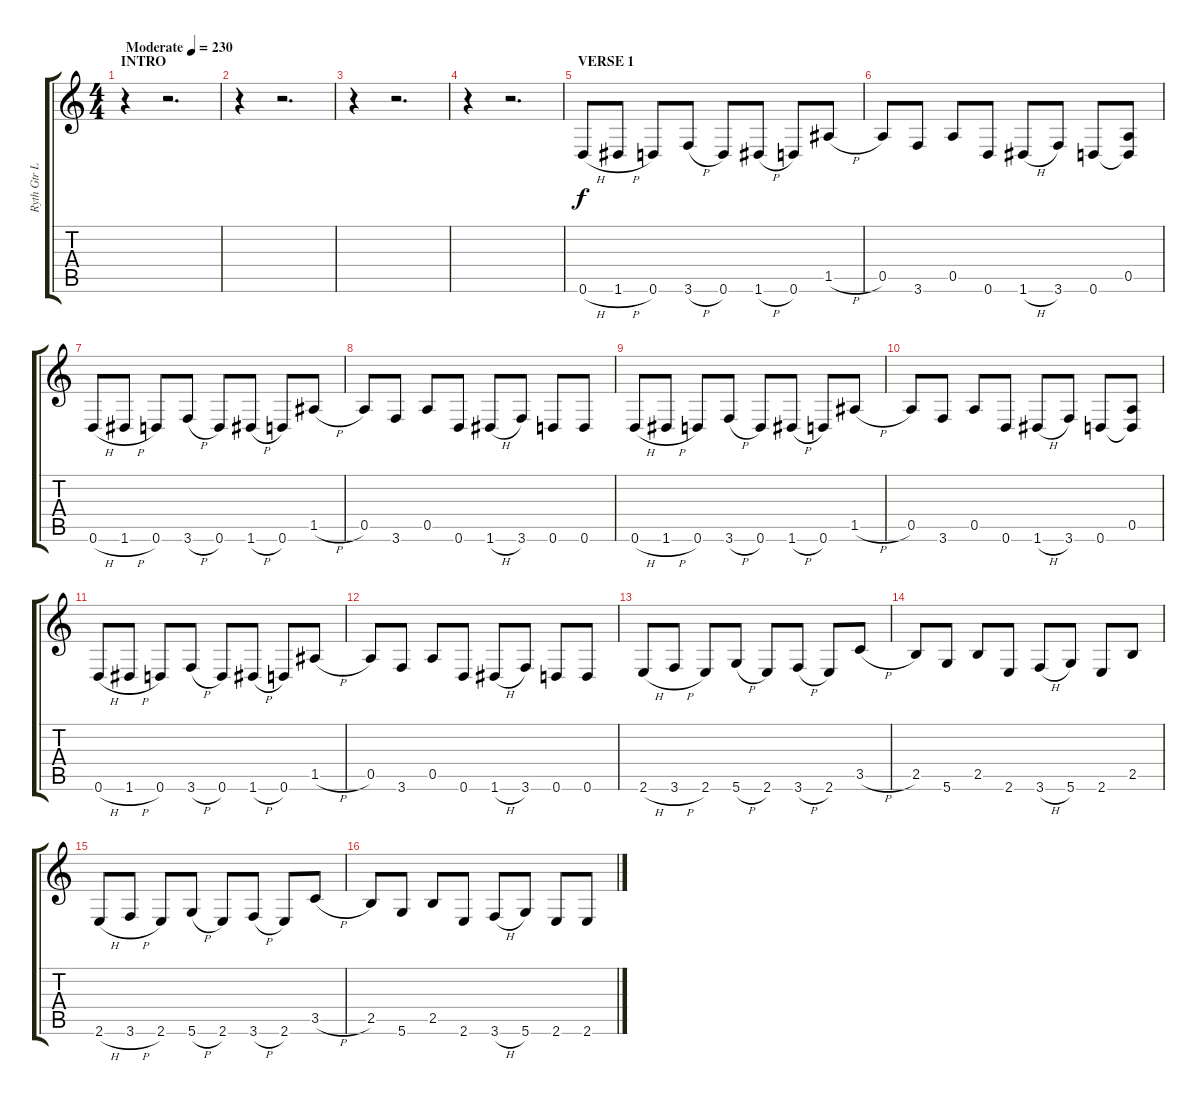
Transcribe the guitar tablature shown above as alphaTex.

\track ("Ryth Gtr L" "Ryth Gtr L") {instrument distortionguitar}
\staff {score tabs}
\tuning (E4 B3 G3 D3 A2 D2) {hide}
\ts (4 4)
\section ("" "INTRO")
\tempo (230 "Moderate")
\clef g2
\ks c
r.4{dy f instrument distortionguitar} r.2{d} |
r.4 r.2{d} |
r.4 r.2{d} |
r.4 r.2{d} |
\section ("" "VERSE 1")
0.6{h}.8 1.6{h}.8 0.6.8 3.6{h}.8 0.6.8 1.6{h}.8 0.6.8 1.5{h}.8 |
0.5.8 3.6.8 0.5.8 0.6.8 1.6{h}.8 3.6.8 0.6.8 (0.5 0.6{t}).8 |
0.6{h}.8 1.6{h}.8 0.6.8 3.6{h}.8 0.6.8 1.6{h}.8 0.6.8 1.5{h}.8 |
0.5.8 3.6.8 0.5.8 0.6.8 1.6{h}.8 3.6.8 0.6.8 0.6.8 |
0.6{h}.8 1.6{h}.8 0.6.8 3.6{h}.8 0.6.8 1.6{h}.8 0.6.8 1.5{h}.8 |
0.5.8 3.6.8 0.5.8 0.6.8 1.6{h}.8 3.6.8 0.6.8 (0.5 0.6{t}).8 |
0.6{h}.8 1.6{h}.8 0.6.8 3.6{h}.8 0.6.8 1.6{h}.8 0.6.8 1.5{h}.8 |
0.5.8 3.6.8 0.5.8 0.6.8 1.6{h}.8 3.6.8 0.6.8 0.6.8 |
2.6{h}.8 3.6{h}.8 2.6.8 5.6{h}.8 2.6.8 3.6{h}.8 2.6.8 3.5{h}.8 |
2.5.8 5.6.8 2.5.8 2.6.8 3.6{h}.8 5.6.8 2.6.8 2.5.8 |
2.6{h}.8 3.6{h}.8 2.6.8 5.6{h}.8 2.6.8 3.6{h}.8 2.6.8 3.5{h}.8 |
2.5.8 5.6.8 2.5.8 2.6.8 3.6{h}.8 5.6.8 2.6.8 2.6.8
